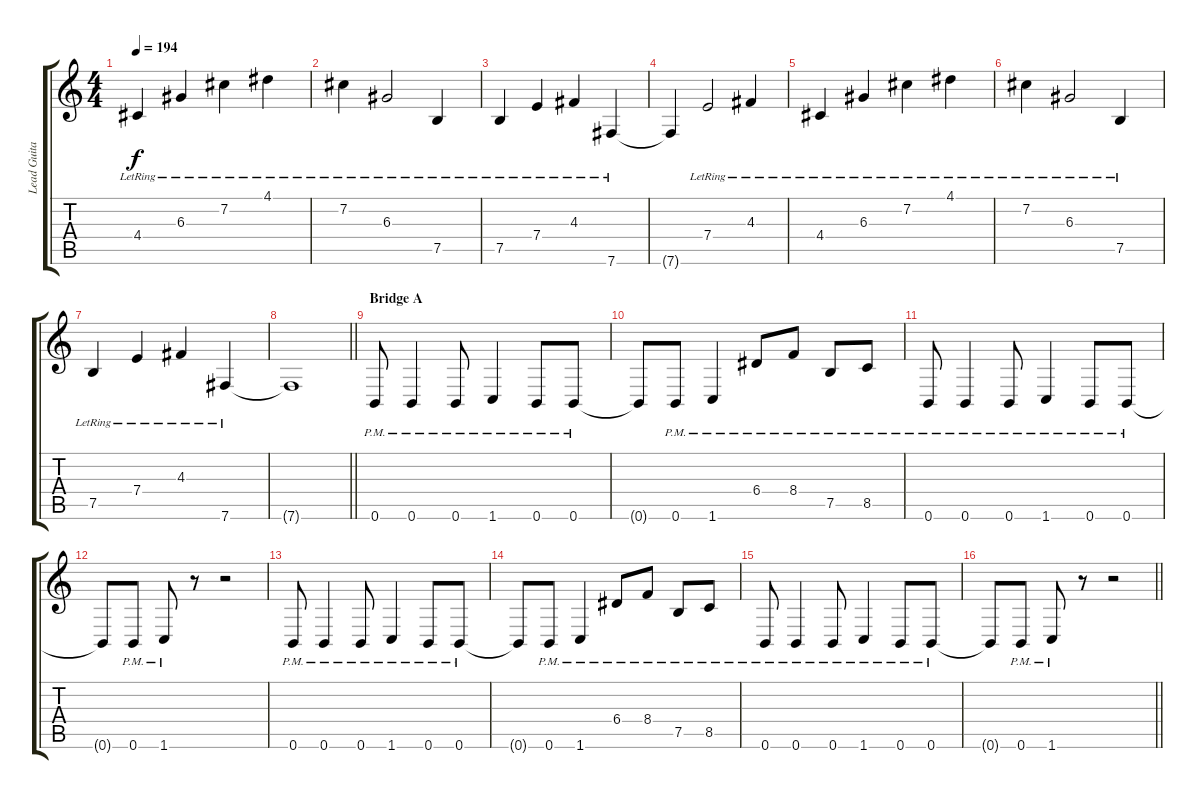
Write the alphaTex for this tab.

\track ("Lead Guitar" "Lead Guita") {instrument overdrivenguitar}
\staff {score tabs}
\tuning (B3 Gb3 D3 A2 E2 B1) {hide}
\ts (4 4)
\tempo 194
\clef g2
\ks c
4.4{lr}.4{dy f} 6.3{lr}.4 7.2{lr}.4 4.1{lr}.4 |
7.2{lr}.4 6.3{lr}.2 7.5{lr}.4 |
7.5{lr}.4 7.4{lr}.4 4.3{lr}.4 7.6{lr}.4 |
7.6{t}.4 7.4{lr}.2 4.3{lr}.4 |
4.4{lr}.4 6.3{lr}.4 7.2{lr}.4 4.1{lr}.4 |
7.2{lr}.4 6.3{lr}.2 7.5{lr}.4 |
7.5{lr}.4 7.4{lr}.4 4.3{lr}.4 7.6{lr}.4 |
\barLineRight lightlight
7.6{t}.1 |
\section ("" "Bridge A")
0.6{pm}.8{balance 8 instrument overdrivenguitar} 0.6{pm}.4 0.6{pm}.8 1.6{pm}.4 0.6{pm}.8 0.6{pm}.8 |
0.6{t}.8 0.6{pm}.8 1.6{pm}.4 6.4{pm}.8 8.4{pm}.8 7.5{pm}.8 8.5{pm}.8 |
0.6{pm}.8 0.6{pm}.4 0.6{pm}.8 1.6{pm}.4 0.6{pm}.8 0.6{pm}.8 |
0.6{t}.8 0.6{pm}.8 1.6{pm}.8 r.8 r.2 |
0.6{pm}.8 0.6{pm}.4 0.6{pm}.8 1.6{pm}.4 0.6{pm}.8 0.6{pm}.8 |
0.6{t}.8 0.6{pm}.8 1.6{pm}.4 6.4{pm}.8 8.4{pm}.8 7.5{pm}.8 8.5{pm}.8 |
0.6{pm}.8 0.6{pm}.4 0.6{pm}.8 1.6{pm}.4 0.6{pm}.8 0.6{pm}.8 |
\barLineRight lightlight
0.6{t}.8 0.6{pm}.8 1.6{pm}.8 r.8 r.2
